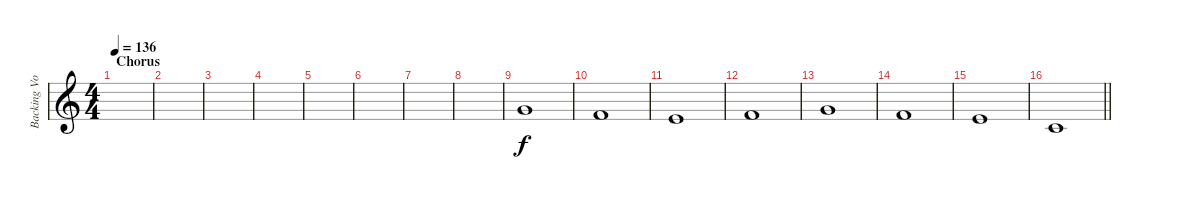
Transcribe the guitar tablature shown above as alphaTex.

\track ("Backing Vocals" "Backing Vo") {instrument synthvoice}
\staff {score}
\tuning (E4 B3 G3 D3 A2 E2) {hide}
\ts (4 4)
\section ("" "Chorus")
\tempo 136
\clef g2
\ks c
|
|
|
|
|
|
|
|
8.2.1 |
6.2.1 |
5.2.1 |
6.2.1 |
8.2.1 |
6.2.1 |
5.2.1 |
\barLineRight lightlight
1.2.1
